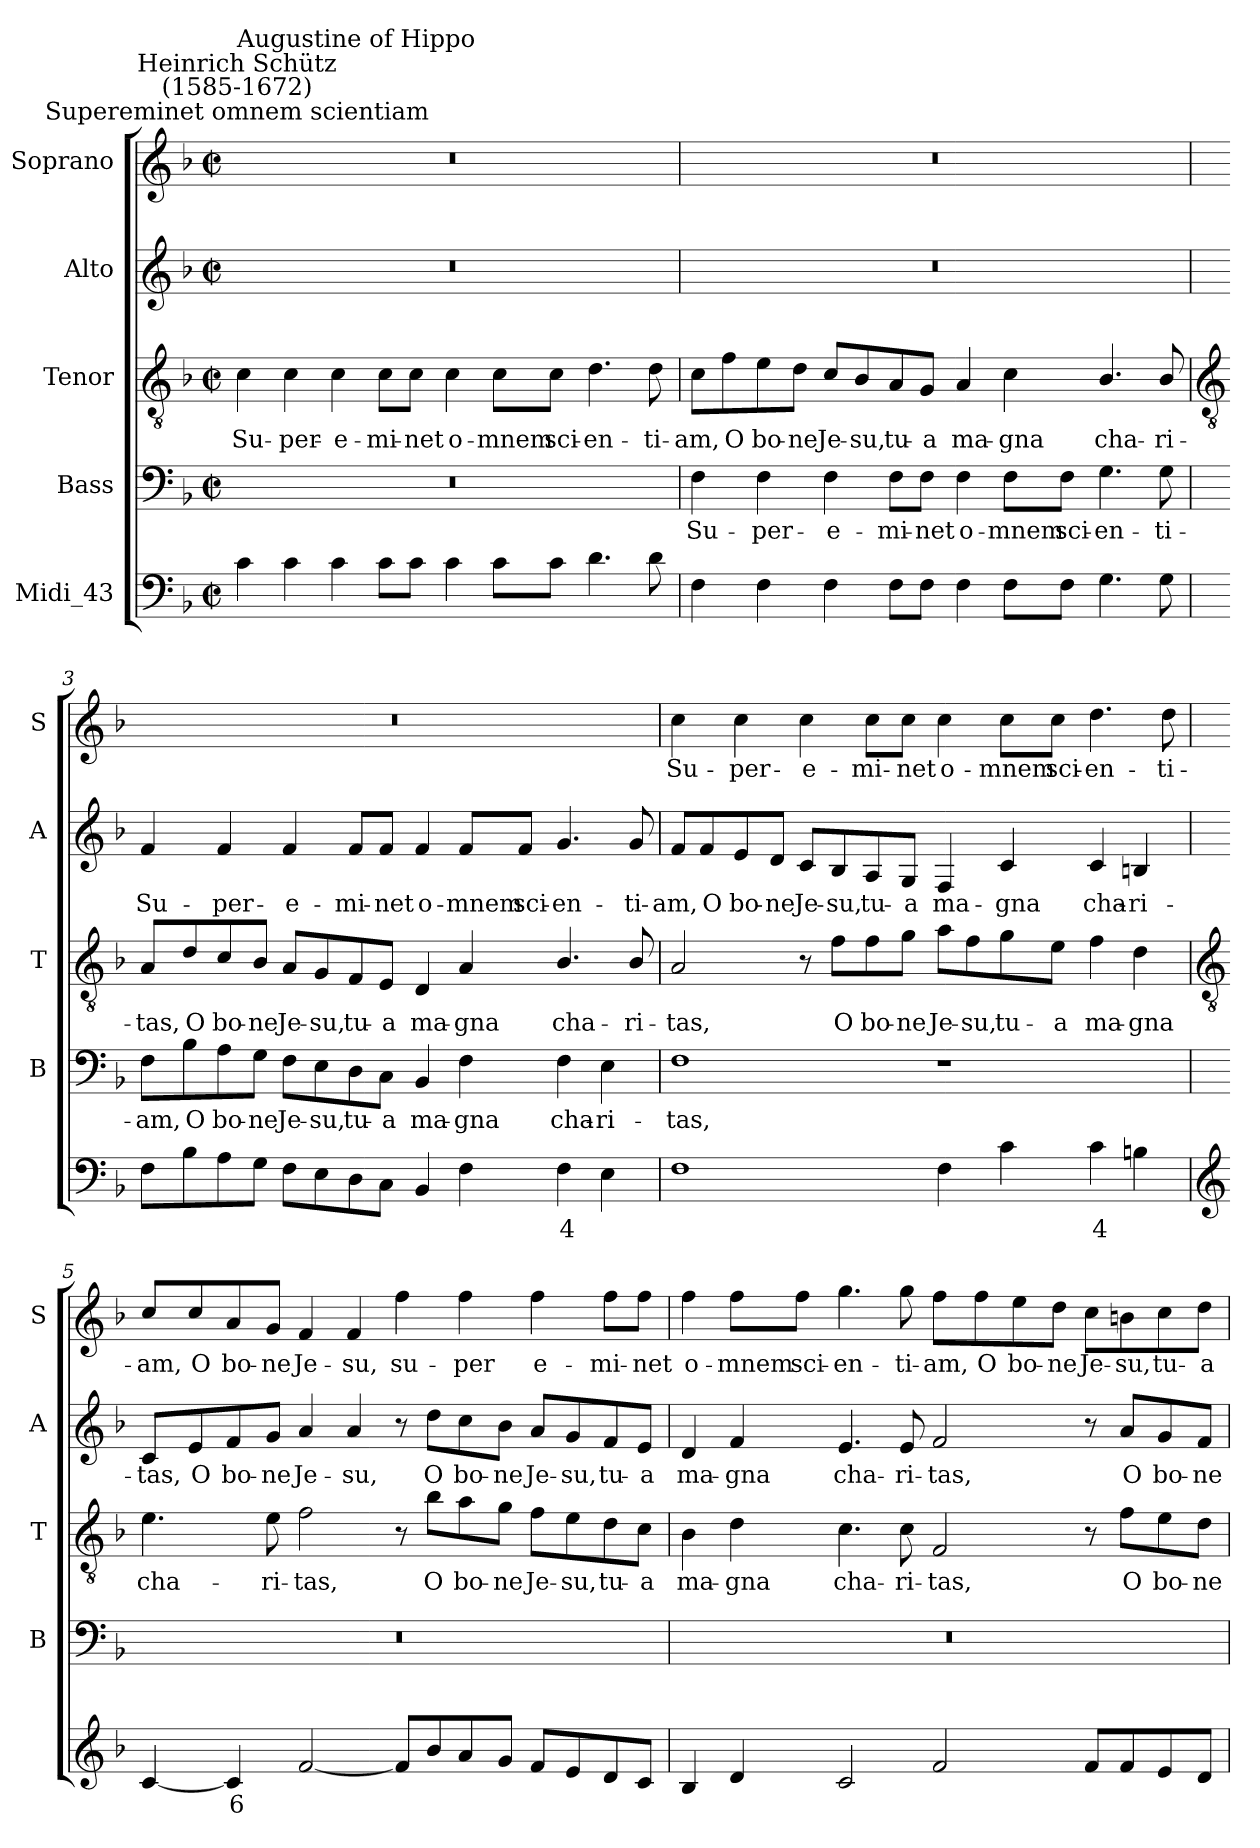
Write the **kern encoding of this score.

**kern	**text	**kern	**text	**kern	**text	**kern	**text	**kern	**text
*part5	*part5	*part4	*part4	*part3	*part3	*part2	*part2	*part1	*part1
*staff5	*staff5	*staff4	*staff4	*staff3	*staff3	*staff2	*staff2	*staff1	*staff1
*I"Midi_43	*	*I"Bass	*	*I"Tenor	*	*I"Alto	*	*I"Soprano	*
*	*	*I'B	*	*I'T	*	*I'A	*	*I'S	*
*clefF4	*	*clefF4	*	*clefGv2	*	*clefG2	*	*clefG2	*
*k[b-]	*	*k[b-]	*	*k[b-]	*	*k[b-]	*	*k[b-]	*
*F:	*	*F:	*	*F:	*	*F:	*	*F:	*
*M4/2	*	*M4/2	*	*M4/2	*	*M4/2	*	*M4/2	*
*met(c|)	*	*met(c|)	*	*met(c|)	*	*met(c|)	*	*met(c|)	*
=1	=1	=1	=1	=1	=1	=1	=1	=1	=1
!	!	!	!	!	!	!	!	!LO:TX:a:cj:t=Supereminet omnem scientiam	!
!	!	!	!	!	!	!	!	!LO:TX:a:cj:t=Heinrich Schütz\n(1585-1672)	!
!	!	!	!	!	!	!	!	!LO:TX:a:t=Augustine of Hippo	!
!	!	!	!	!	!LO:LY:b	!	!	!	!
4c	.	0r	.	4c	Su-	0r	.	0r	.
!	!	!	!	!	!LO:LY:b	!	!	!	!
4c	.	.	.	4c	-per-	.	.	.	.
!	!	!	!	!	!LO:LY:b	!	!	!	!
4c	.	.	.	4c	-e-	.	.	.	.
!	!	!	!	!	!LO:LY:b	!	!	!	!
8cL	.	.	.	8c\L	-mi-	.	.	.	.
!	!	!	!	!	!LO:LY:b	!	!	!	!
8cJ	.	.	.	8c\J	-net	.	.	.	.
!	!	!	!	!	!LO:LY:b	!	!	!	!
4c	.	.	.	4c	o-	.	.	.	.
!	!	!	!	!	!LO:LY:b	!	!	!	!
8cL	.	.	.	8c\L	-mnem	.	.	.	.
!	!	!	!	!	!LO:LY:b	!	!	!	!
8cJ	.	.	.	8c\J	sci-	.	.	.	.
!	!	!	!	!	!LO:LY:b	!	!	!	!
4.d	.	.	.	4.d	-en-	.	.	.	.
!	!	!	!	!	!LO:LY:b	!	!	!	!
8d	.	.	.	8d	-ti-	.	.	.	.
=2	=2	=2	=2	=2	=2	=2	=2	=2	=2
!	!	!	!LO:LY:b	!	!LO:LY:b	!	!	!	!
4F	.	4F	Su-	8c\L	-am,	0r	.	0r	.
!	!	!	!	!	!LO:LY:b	!	!	!	!
.	.	.	.	8f\	O	.	.	.	.
!	!	!	!LO:LY:b	!	!LO:LY:b	!	!	!	!
4F	.	4F	-per-	8e\	bo-	.	.	.	.
!	!	!	!	!	!LO:LY:b	!	!	!	!
.	.	.	.	8d\J	-ne	.	.	.	.
!	!	!	!LO:LY:b	!	!LO:LY:b	!	!	!	!
4F	.	4F	-e-	8c/L	Je-	.	.	.	.
!	!	!	!	!	!LO:LY:b	!	!	!	!
.	.	.	.	8B-/	-su,	.	.	.	.
!	!	!	!LO:LY:b	!	!LO:LY:b	!	!	!	!
8FL	.	8F\L	-mi-	8A/	tu-	.	.	.	.
!	!	!	!LO:LY:b	!	!LO:LY:b	!	!	!	!
8FJ	.	8F\J	-net	8G/J	-a	.	.	.	.
!	!	!	!LO:LY:b	!	!LO:LY:b	!	!	!	!
4F	.	4F	o-	4A	ma-	.	.	.	.
!	!	!	!LO:LY:b	!	!LO:LY:b	!	!	!	!
8FL	.	8F\L	-mnem	4c	-gna	.	.	.	.
!	!	!	!LO:LY:b	!	!	!	!	!	!
8FJ	.	8F\J	sci-	.	.	.	.	.	.
!	!	!	!LO:LY:b	!	!LO:LY:b	!	!	!	!
4.G	.	4.G	-en-	4.B-/	cha-	.	.	.	.
!	!	!	!LO:LY:b	!	!LO:LY:b	!	!	!	!
8G	.	8G	-ti-	8B-/	-ri-	.	.	.	.
!!LO:LB:g=z
=3	=3	=3	=3	=3	=3	=3	=3	=3	=3
*	*	*	*	*clefGv2	*	*	*	*	*
!	!	!	!LO:LY:b	!	!LO:LY:b	!	!LO:LY:b	!	!
8FL	.	8F\L	-am,	8A/L	-tas,	4f	Su-	0r	.
!	!	!	!LO:LY:b	!	!LO:LY:b	!	!	!	!
8B-	.	8B-\	O	8d/	O	.	.	.	.
!	!	!	!LO:LY:b	!	!LO:LY:b	!	!LO:LY:b	!	!
8A	.	8A\	bo-	8c/	bo-	4f	-per-	.	.
!	!	!	!LO:LY:b	!	!LO:LY:b	!	!	!	!
8GJ	.	8G\J	-ne	8B-/J	-ne	.	.	.	.
!	!	!	!LO:LY:b	!	!LO:LY:b	!	!LO:LY:b	!	!
8FL	.	8F\L	Je-	8A/L	Je-	4f	-e-	.	.
!	!	!	!LO:LY:b	!	!LO:LY:b	!	!	!	!
8E	.	8E\	-su,	8G/	-su,	.	.	.	.
!	!	!	!LO:LY:b	!	!LO:LY:b	!	!LO:LY:b	!	!
8D	.	8D\	tu-	8F/	tu-	8f/L	-mi-	.	.
!	!	!	!LO:LY:b	!	!LO:LY:b	!	!LO:LY:b	!	!
8CJ	.	8C\J	-a	8E/J	-a	8f/J	-net	.	.
!	!	!	!LO:LY:b	!	!LO:LY:b	!	!LO:LY:b	!	!
4BB-	.	4BB-	ma-	4D	ma-	4f	o-	.	.
!	!	!	!LO:LY:b	!	!LO:LY:b	!	!LO:LY:b	!	!
4F\	.	4F\	-gna	4A	-gna	8f/L	-mnem	.	.
!	!	!	!	!	!	!	!LO:LY:b	!	!
.	.	.	.	.	.	8f/J	sci-	.	.
!	!LO:LY:b	!	!LO:LY:b	!	!LO:LY:b	!	!LO:LY:b	!	!
4F\	4	4F\	cha-	4.B-/	cha-	4.g	-en-	.	.
!	!	!	!LO:LY:b	!	!	!	!	!	!
4E	.	4E	-ri-	.	.	.	.	.	.
!	!	!	!	!	!LO:LY:b	!	!LO:LY:b	!	!
.	.	.	.	8B-/	-ri-	8g	-ti-	.	.
=4	=4	=4	=4	=4	=4	=4	=4	=4	=4
!	!	!	!LO:LY:b	!	!LO:LY:b	!	!LO:LY:b	!	!LO:LY:b
1F	.	1F	-tas,	2A	-tas,	8f/L	-am,	4cc	Su-
!	!	!	!	!	!	!	!LO:LY:b	!	!
.	.	.	.	.	.	8f/	O	.	.
!	!	!	!	!	!	!	!LO:LY:b	!	!LO:LY:b
.	.	.	.	.	.	8e/	bo-	4cc	-per-
!	!	!	!	!	!	!	!LO:LY:b	!	!
.	.	.	.	.	.	8d/J	-ne	.	.
!	!	!	!	!	!	!	!LO:LY:b	!	!LO:LY:b
.	.	.	.	8r	.	8c/L	Je-	4cc	-e-
!	!	!	!	!	!LO:LY:b	!	!LO:LY:b	!	!
.	.	.	.	8f\L	O	8B-/	-su,	.	.
!	!	!	!	!	!LO:LY:b	!	!LO:LY:b	!	!LO:LY:b
.	.	.	.	8f\	bo-	8A/	tu-	8cc\L	-mi-
!	!	!	!	!	!LO:LY:b	!	!LO:LY:b	!	!LO:LY:b
.	.	.	.	8g\J	-ne	8G/J	-a	8cc\J	-net
!	!	!	!	!	!LO:LY:b	!	!LO:LY:b	!	!LO:LY:b
4F	.	1r	.	8a\L	Je-	4F	ma-	4cc	o-
!	!	!	!	!	!LO:LY:b	!	!	!	!
.	.	.	.	8f\	-su,	.	.	.	.
!	!	!	!	!	!LO:LY:b	!	!LO:LY:b	!	!LO:LY:b
4c	.	.	.	8g\	tu-	4c	-gna	8cc\L	-mnem
!	!	!	!	!	!LO:LY:b	!	!	!	!LO:LY:b
.	.	.	.	8e\J	-a	.	.	8cc\J	sci-
!	!LO:LY:b	!	!	!	!LO:LY:b	!	!LO:LY:b	!	!LO:LY:b
4c	4	.	.	4f	ma-	4c	cha-	4.dd	-en-
!	!	!	!	!	!LO:LY:b	!	!LO:LY:b	!	!
4Bn	.	.	.	4d	-gna	4Bn	-ri-	.	.
!	!	!	!	!	!	!	!	!	!LO:LY:b
.	.	.	.	.	.	.	.	8dd	-ti-
!!LO:LB:g=z
=5	=5	=5	=5	=5	=5	=5	=5	=5	=5
*clefG2	*	*	*	*clefGv2	*	*	*	*	*
!	!	!	!	!	!LO:LY:b	!	!LO:LY:b	!	!LO:LY:b
[4c	.	0r	.	4.e	cha-	8c/L	-tas,	8cc/L	-am,
!	!	!	!	!	!	!	!LO:LY:b	!	!LO:LY:b
.	.	.	.	.	.	8e/	O	8cc/	O
!	!LO:LY:b	!	!	!	!	!	!LO:LY:b	!	!LO:LY:b
4c]	6	.	.	.	.	8f/	bo-	8a/	bo-
!	!	!	!	!	!LO:LY:b	!	!LO:LY:b	!	!LO:LY:b
.	.	.	.	8e	-ri-	8g/J	-ne	8g/J	-ne
!	!	!	!	!	!LO:LY:b	!	!LO:LY:b	!	!LO:LY:b
[2f	.	.	.	2f	-tas,	4a	Je-	4f	Je-
!	!	!	!	!	!	!	!LO:LY:b	!	!LO:LY:b
.	.	.	.	.	.	4a	-su,	4f	-su,
!	!	!	!	!	!	!	!	!	!LO:LY:b
8fL]	.	.	.	8r	.	8r	.	4ff	su-
!	!	!	!	!	!LO:LY:b	!	!LO:LY:b	!	!
8b-	.	.	.	8b-\L	O	8dd\L	O	.	.
!	!	!	!	!	!LO:LY:b	!	!LO:LY:b	!	!LO:LY:b
8a	.	.	.	8a\	bo-	8cc\	bo-	4ff	-per
!	!	!	!	!	!LO:LY:b	!	!LO:LY:b	!	!
8gJ	.	.	.	8g\J	-ne	8b-\J	-ne	.	.
!	!	!	!	!	!LO:LY:b	!	!LO:LY:b	!	!LO:LY:b
8fL	.	.	.	8f\L	Je-	8a/L	Je-	4ff	e-
!	!	!	!	!	!LO:LY:b	!	!LO:LY:b	!	!
8e	.	.	.	8e\	-su,	8g/	-su,	.	.
!	!	!	!	!	!LO:LY:b	!	!LO:LY:b	!	!LO:LY:b
8d	.	.	.	8d\	tu-	8f/	tu-	8ff\L	-mi-
!	!	!	!	!	!LO:LY:b	!	!LO:LY:b	!	!LO:LY:b
8cJ	.	.	.	8c\J	-a	8e/J	-a	8ff\J	-net
=6	=6	=6	=6	=6	=6	=6	=6	=6	=6
!	!	!	!	!	!LO:LY:b	!	!LO:LY:b	!	!LO:LY:b
4B-	.	0r	.	4B-	ma-	4d	ma-	4ff	o-
!	!	!	!	!	!LO:LY:b	!	!LO:LY:b	!	!LO:LY:b
4d	.	.	.	4d	-gna	4f	-gna	8ff\L	-mnem
!	!	!	!	!	!	!	!	!	!LO:LY:b
.	.	.	.	.	.	.	.	8ff\J	sci-
!	!	!	!	!	!LO:LY:b	!	!LO:LY:b	!	!LO:LY:b
2c	.	.	.	4.c	cha-	4.e	cha-	4.gg	-en-
!	!	!	!	!	!LO:LY:b	!	!LO:LY:b	!	!LO:LY:b
.	.	.	.	8c	-ri-	8e	-ri-	8gg	-ti-
!	!	!	!	!	!LO:LY:b	!	!LO:LY:b	!	!LO:LY:b
2f	.	.	.	2F	-tas,	2f	-tas,	8ff\L	-am,
!	!	!	!	!	!	!	!	!	!LO:LY:b
.	.	.	.	.	.	.	.	8ff\	O
!	!	!	!	!	!	!	!	!	!LO:LY:b
.	.	.	.	.	.	.	.	8ee\	bo-
!	!	!	!	!	!	!	!	!	!LO:LY:b
.	.	.	.	.	.	.	.	8dd\J	-ne
!	!	!	!	!	!	!	!	!	!LO:LY:b
8fL	.	.	.	8r	.	8r	.	8cc\L	Je-
!	!	!	!	!	!LO:LY:b	!	!LO:LY:b	!	!LO:LY:b
8f	.	.	.	8f\L	O	8a/L	O	8bn\	-su,
!	!	!	!	!	!LO:LY:b	!	!LO:LY:b	!	!LO:LY:b
8e	.	.	.	8e\	bo-	8g/	bo-	8cc\	tu-
!	!	!	!	!	!LO:LY:b	!	!LO:LY:b	!	!LO:LY:b
8dJ	.	.	.	8d\J	-ne	8f/J	-ne	8dd\J	-a
=	=	=	=	=	=	=	=	=	=
*-	*-	*-	*-	*-	*-	*-	*-	*-	*-
